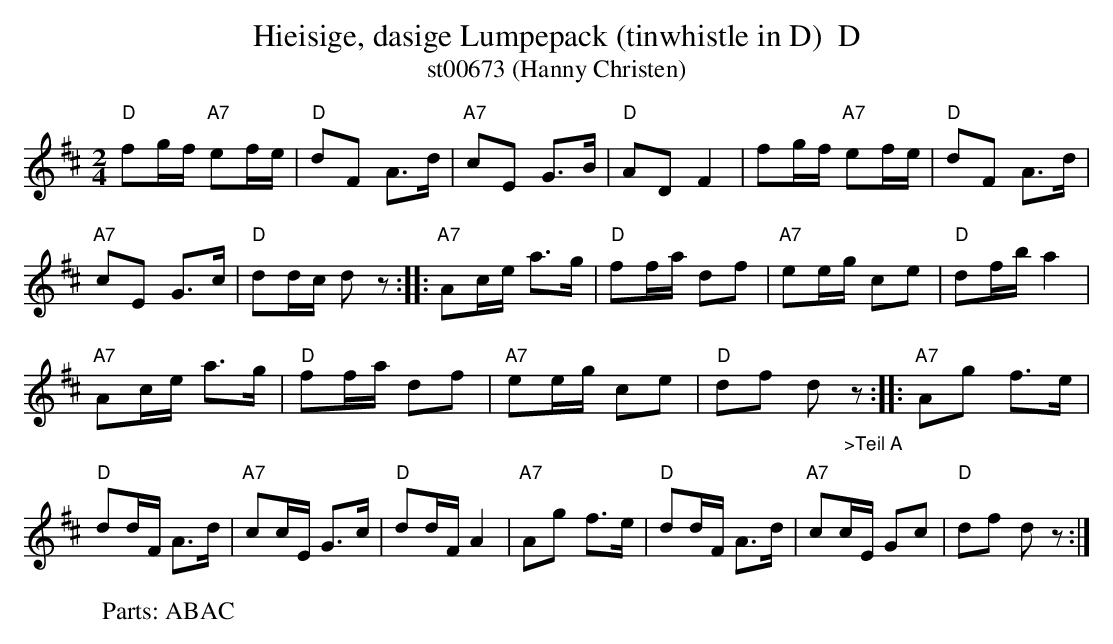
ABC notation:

X:1
T: Hieisige, dasige Lumpepack (tinwhistle in D)  D
T: st00673 (Hanny Christen)
M:2/4
L:1/8
K:D %%MIDI gchordon
"D"fg/f/ "A7"ef/e/ | "D"dF A>d | "A7"cE G>B | "D"ADF2 | fg/f/ "A7"ef/e/ | "D"dF A>d |
"A7"cE G>c | "D"dd/c/ dz :: "A7"Ac/e/ a>g | "D"ff/a/ df | "A7"ee/g/ ce | "D"df/b/a2 |
"A7"Ac/e/ a>g | "D"ff/a/ df | "A7"ee/g/ ce | "D"df d"_>Teil A"z :: "A7"Ag f>e |
"D"dd/F/ A>d | "A7"cc/E/ G>c | "D"dd/F/A2 | "A7"Ag f>e | "D"dd/F/ A>d | "A7"cc/E/ Gc | "D"df dz :|
W: Parts: ABAC
